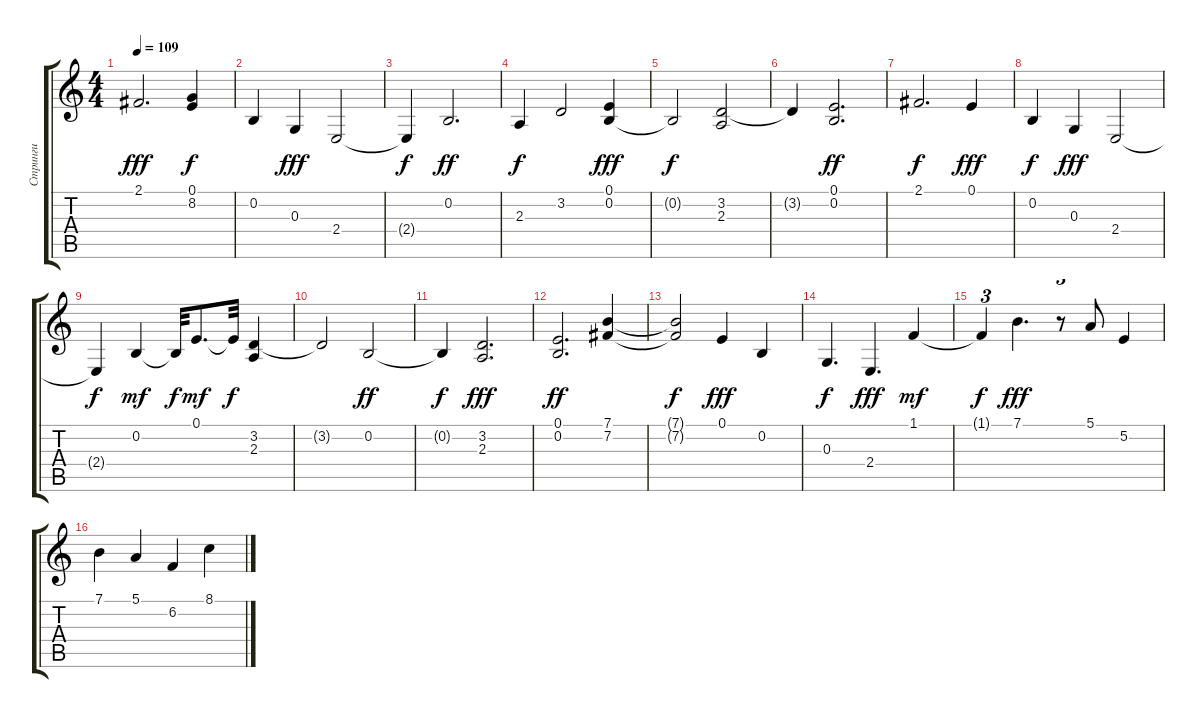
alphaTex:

\track ("Стринги" "Стринги") {instrument stringensemble2}
\staff {score tabs}
\tuning (E4 B3 G3 D3 A2 E2) {hide}
\ts (4 4)
\tempo 109
\clef g2
\ks c
2.1.2{d dy fff} (0.1 8.2).4{dy f} |
0.2.4 0.3.4{dy fff} 2.4.2 |
2.4{t}.4{dy f} 0.2.2{d dy ff} |
2.3.4{dy f} 3.2.2 (0.1 0.2).4{dy fff} |
0.2{t}.2{dy f} (3.2 2.3).2 |
3.2{t}.4 (0.1 0.2).2{d dy ff} |
2.1.2{d dy f} 0.1.4{dy fff} |
0.2.4{dy f} 0.3.4{dy fff} 2.4.2 |
2.4{t}.4{dy f} 0.2.4{dy mf} 0.2{t}.32{dy f} 0.1.8{d dy mf} 0.1{t}.32{dy f} (3.2 2.3).4 |
3.2{t}.2 0.2.2{dy ff} |
0.2{t}.4{dy f} (3.2 2.3).2{d dy fff} |
(0.1 0.2).2{d dy ff} (7.1 7.2).4 |
(7.1{t} 7.2{t}).2{dy f} 0.1.4{dy fff} 0.2.4 |
0.3.4{d dy f} 2.4.4{d dy fff} 1.1.4{dy mf} |
1.1{t}.4{tu (3 2) dy f} 7.1.4{d dy fff} r.8{tu (3 2)} 5.1.8 5.2.4 |
7.1.4 5.1.4 6.2.4 8.1.4
